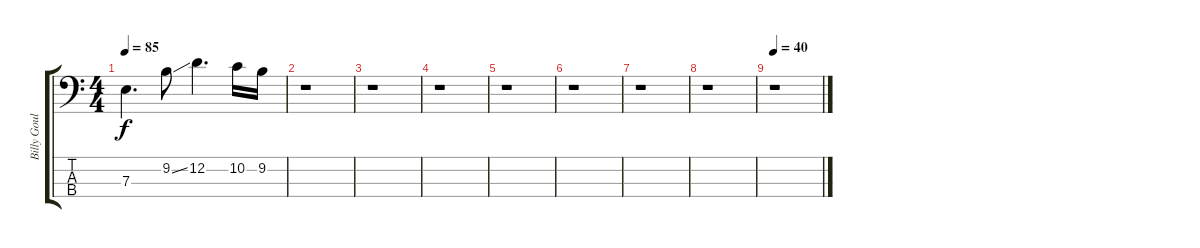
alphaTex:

\track ("Billy Gould (Bass)" "Billy Goul") {instrument electricbasspick}
\staff {score tabs}
\tuning (G2 D2 A1 E1) {hide}
\ts (4 4)
\tempo 85
\clef f4
\ks c
7.3.4{d dy f} 9.2{ss}.8 12.2.4{d} 10.2.16 9.2.16 |
r.1 |
r.1 |
r.1 |
r.1 |
r.1 |
r.1 |
r.1 |
\tempo 40
r.1
